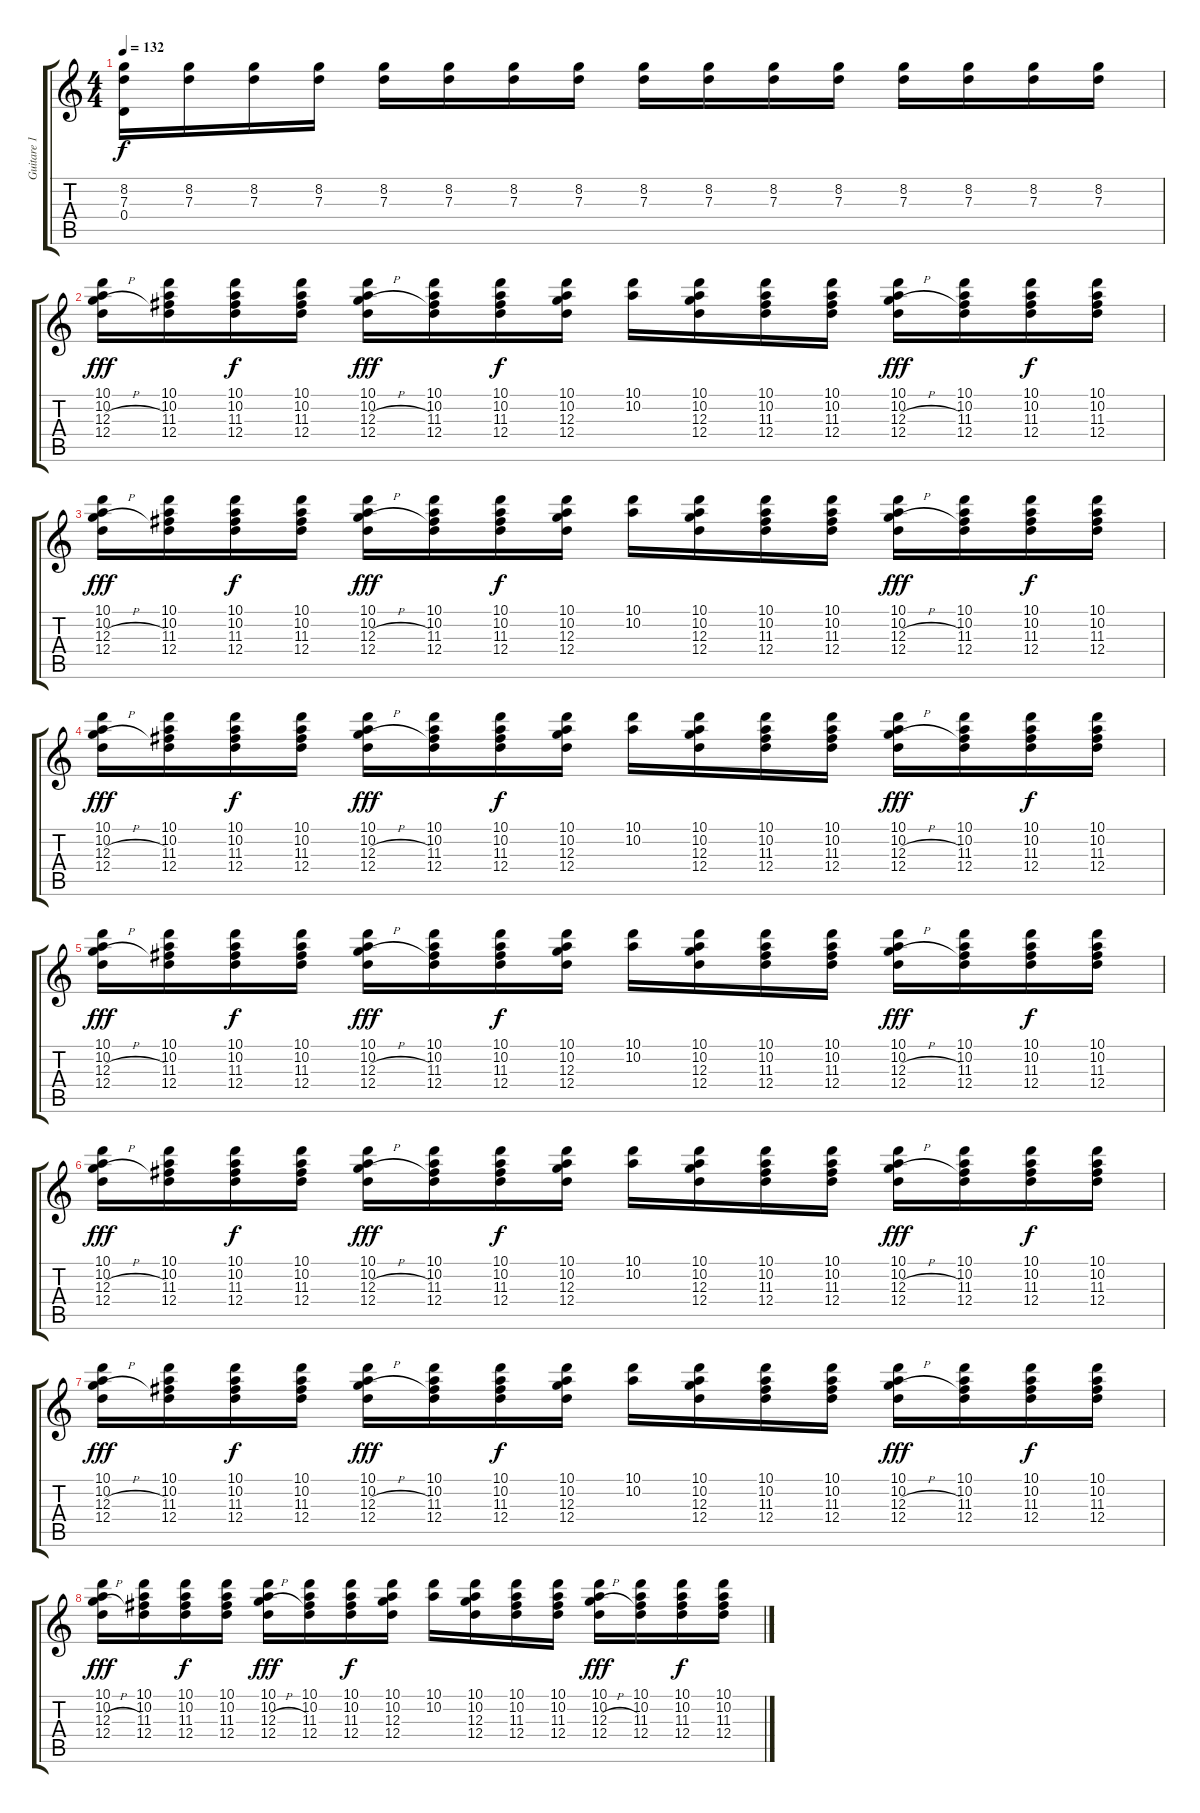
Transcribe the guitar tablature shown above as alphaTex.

\track ("Guitare 1" "Guitare 1") {instrument electricguitarclean}
\staff {score tabs}
\tuning (E4 B3 G3 D3 A2 E2) {hide}
\ts (4 4)
\tempo 132
\clef g2
\ks c
(8.2 7.3 0.4).16{dy f} (8.2 7.3).16 (8.2 7.3).16 (8.2 7.3).16 (8.2 7.3).16 (8.2 7.3).16 (8.2 7.3).16 (8.2 7.3).16 (8.2 7.3).16 (8.2 7.3).16 (8.2 7.3).16 (8.2 7.3).16 (8.2 7.3).16 (8.2 7.3).16 (8.2 7.3).16 (8.2 7.3).16 |
(10.1 10.2 12.3{h} 12.4).16{dy fff} (10.1 10.2 11.3 12.4).16 (10.1 10.2 11.3 12.4).16{dy f} (10.1 10.2 11.3 12.4).16 (10.1 10.2 12.3{h} 12.4).16{dy fff} (10.1 10.2 11.3 12.4).16 (10.1 10.2 11.3 12.4).16{dy f} (10.1 10.2 12.3 12.4).16 (10.1 10.2).16 (10.1 10.2 12.3 12.4).16 (10.1 10.2 11.3 12.4).16 (10.1 10.2 11.3 12.4).16 (10.1 10.2 12.3{h} 12.4).16{dy fff} (10.1 10.2 11.3 12.4).16 (10.1 10.2 11.3 12.4).16{dy f} (10.1 10.2 11.3 12.4).16 |
(10.1 10.2 12.3{h} 12.4).16{dy fff} (10.1 10.2 11.3 12.4).16 (10.1 10.2 11.3 12.4).16{dy f} (10.1 10.2 11.3 12.4).16 (10.1 10.2 12.3{h} 12.4).16{dy fff} (10.1 10.2 11.3 12.4).16 (10.1 10.2 11.3 12.4).16{dy f} (10.1 10.2 12.3 12.4).16 (10.1 10.2).16 (10.1 10.2 12.3 12.4).16 (10.1 10.2 11.3 12.4).16 (10.1 10.2 11.3 12.4).16 (10.1 10.2 12.3{h} 12.4).16{dy fff} (10.1 10.2 11.3 12.4).16 (10.1 10.2 11.3 12.4).16{dy f} (10.1 10.2 11.3 12.4).16 |
(10.1 10.2 12.3{h} 12.4).16{dy fff} (10.1 10.2 11.3 12.4).16 (10.1 10.2 11.3 12.4).16{dy f} (10.1 10.2 11.3 12.4).16 (10.1 10.2 12.3{h} 12.4).16{dy fff} (10.1 10.2 11.3 12.4).16 (10.1 10.2 11.3 12.4).16{dy f} (10.1 10.2 12.3 12.4).16 (10.1 10.2).16 (10.1 10.2 12.3 12.4).16 (10.1 10.2 11.3 12.4).16 (10.1 10.2 11.3 12.4).16 (10.1 10.2 12.3{h} 12.4).16{dy fff} (10.1 10.2 11.3 12.4).16 (10.1 10.2 11.3 12.4).16{dy f} (10.1 10.2 11.3 12.4).16 |
(10.1 10.2 12.3{h} 12.4).16{dy fff} (10.1 10.2 11.3 12.4).16 (10.1 10.2 11.3 12.4).16{dy f} (10.1 10.2 11.3 12.4).16 (10.1 10.2 12.3{h} 12.4).16{dy fff} (10.1 10.2 11.3 12.4).16 (10.1 10.2 11.3 12.4).16{dy f} (10.1 10.2 12.3 12.4).16 (10.1 10.2).16 (10.1 10.2 12.3 12.4).16 (10.1 10.2 11.3 12.4).16 (10.1 10.2 11.3 12.4).16 (10.1 10.2 12.3{h} 12.4).16{dy fff} (10.1 10.2 11.3 12.4).16 (10.1 10.2 11.3 12.4).16{dy f} (10.1 10.2 11.3 12.4).16 |
(10.1 10.2 12.3{h} 12.4).16{dy fff} (10.1 10.2 11.3 12.4).16 (10.1 10.2 11.3 12.4).16{dy f} (10.1 10.2 11.3 12.4).16 (10.1 10.2 12.3{h} 12.4).16{dy fff} (10.1 10.2 11.3 12.4).16 (10.1 10.2 11.3 12.4).16{dy f} (10.1 10.2 12.3 12.4).16 (10.1 10.2).16 (10.1 10.2 12.3 12.4).16 (10.1 10.2 11.3 12.4).16 (10.1 10.2 11.3 12.4).16 (10.1 10.2 12.3{h} 12.4).16{dy fff} (10.1 10.2 11.3 12.4).16 (10.1 10.2 11.3 12.4).16{dy f} (10.1 10.2 11.3 12.4).16 |
(10.1 10.2 12.3{h} 12.4).16{dy fff} (10.1 10.2 11.3 12.4).16 (10.1 10.2 11.3 12.4).16{dy f} (10.1 10.2 11.3 12.4).16 (10.1 10.2 12.3{h} 12.4).16{dy fff} (10.1 10.2 11.3 12.4).16 (10.1 10.2 11.3 12.4).16{dy f} (10.1 10.2 12.3 12.4).16 (10.1 10.2).16 (10.1 10.2 12.3 12.4).16 (10.1 10.2 11.3 12.4).16 (10.1 10.2 11.3 12.4).16 (10.1 10.2 12.3{h} 12.4).16{dy fff} (10.1 10.2 11.3 12.4).16 (10.1 10.2 11.3 12.4).16{dy f} (10.1 10.2 11.3 12.4).16 |
(10.1 10.2 12.3{h} 12.4).16{dy fff} (10.1 10.2 11.3 12.4).16 (10.1 10.2 11.3 12.4).16{dy f} (10.1 10.2 11.3 12.4).16 (10.1 10.2 12.3{h} 12.4).16{dy fff} (10.1 10.2 11.3 12.4).16 (10.1 10.2 11.3 12.4).16{dy f} (10.1 10.2 12.3 12.4).16 (10.1 10.2).16 (10.1 10.2 12.3 12.4).16 (10.1 10.2 11.3 12.4).16 (10.1 10.2 11.3 12.4).16 (10.1 10.2 12.3{h} 12.4).16{dy fff} (10.1 10.2 11.3 12.4).16 (10.1 10.2 11.3 12.4).16{dy f} (10.1 10.2 11.3 12.4).16
